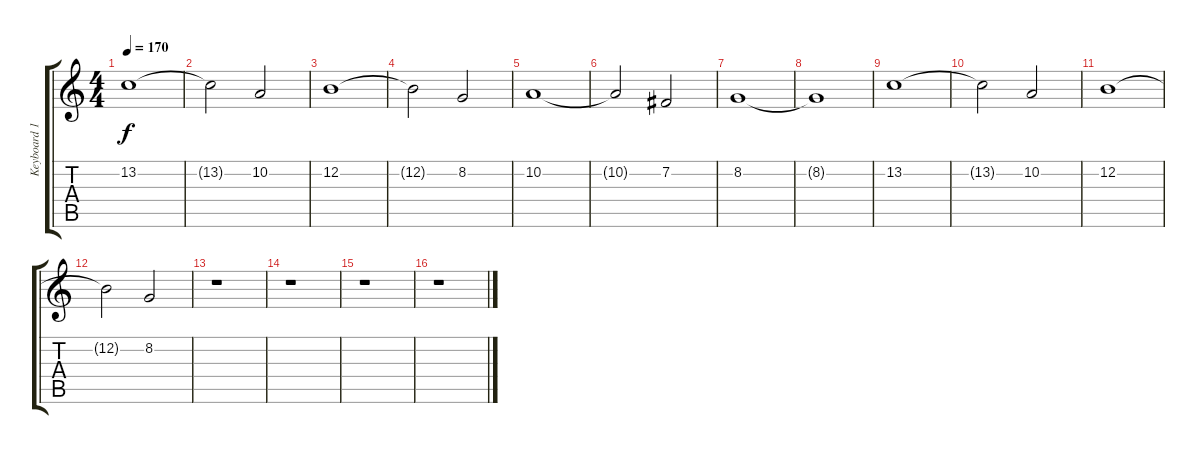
\track ("Keyboard 1" "Keyboard 1") {mute instrument stringensemble1}
\staff {score tabs}
\tuning (E4 B3 G3 D3 A2 E2) {hide}
\ts (4 4)
\tempo 170
\clef g2
\ks c
13.2.1{dy f volume 10 instrument flute} |
13.2{t}.2 10.2.2 |
12.2.1 |
12.2{t}.2 8.2.2 |
10.2.1 |
10.2{t}.2 7.2.2 |
8.2.1 |
8.2{t}.1 |
13.2.1 |
13.2{t}.2 10.2.2 |
12.2.1 |
12.2{t}.2 8.2.2 |
r.1 |
r.1 |
r.1 |
r.1
